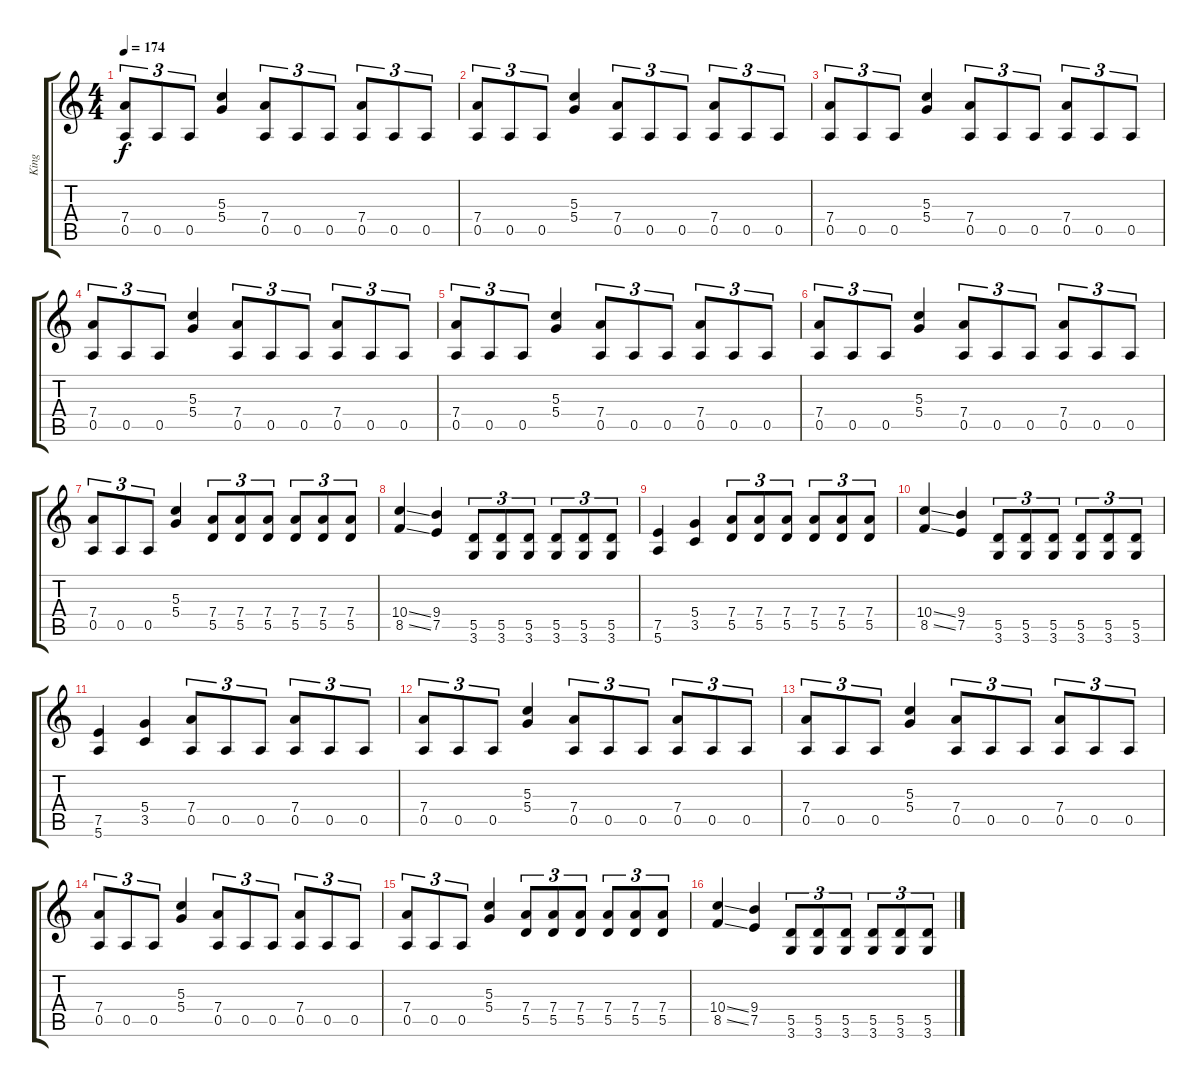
\track ("King" "King") {instrument distortionguitar}
\staff {score tabs}
\tuning (E4 B3 G3 D3 A2 E2) {hide}
\ts (4 4)
\tempo 174
\clef g2
\ks c
(7.4 0.5).8{tu (3 2) dy f} 0.5.8{tu (3 2)} 0.5.8{tu (3 2)} (5.3 5.4).4 (7.4 0.5).8{tu (3 2)} 0.5.8{tu (3 2)} 0.5.8{tu (3 2)} (7.4 0.5).8{tu (3 2)} 0.5.8{tu (3 2)} 0.5.8{tu (3 2)} |
(7.4 0.5).8{tu (3 2)} 0.5.8{tu (3 2)} 0.5.8{tu (3 2)} (5.3 5.4).4 (7.4 0.5).8{tu (3 2)} 0.5.8{tu (3 2)} 0.5.8{tu (3 2)} (7.4 0.5).8{tu (3 2)} 0.5.8{tu (3 2)} 0.5.8{tu (3 2)} |
(7.4 0.5).8{tu (3 2)} 0.5.8{tu (3 2)} 0.5.8{tu (3 2)} (5.3 5.4).4 (7.4 0.5).8{tu (3 2)} 0.5.8{tu (3 2)} 0.5.8{tu (3 2)} (7.4 0.5).8{tu (3 2)} 0.5.8{tu (3 2)} 0.5.8{tu (3 2)} |
(7.4 0.5).8{tu (3 2)} 0.5.8{tu (3 2)} 0.5.8{tu (3 2)} (5.3 5.4).4 (7.4 0.5).8{tu (3 2)} 0.5.8{tu (3 2)} 0.5.8{tu (3 2)} (7.4 0.5).8{tu (3 2)} 0.5.8{tu (3 2)} 0.5.8{tu (3 2)} |
(7.4 0.5).8{tu (3 2)} 0.5.8{tu (3 2)} 0.5.8{tu (3 2)} (5.3 5.4).4 (7.4 0.5).8{tu (3 2)} 0.5.8{tu (3 2)} 0.5.8{tu (3 2)} (7.4 0.5).8{tu (3 2)} 0.5.8{tu (3 2)} 0.5.8{tu (3 2)} |
(7.4 0.5).8{tu (3 2)} 0.5.8{tu (3 2)} 0.5.8{tu (3 2)} (5.3 5.4).4 (7.4 0.5).8{tu (3 2)} 0.5.8{tu (3 2)} 0.5.8{tu (3 2)} (7.4 0.5).8{tu (3 2)} 0.5.8{tu (3 2)} 0.5.8{tu (3 2)} |
(7.4 0.5).8{tu (3 2)} 0.5.8{tu (3 2)} 0.5.8{tu (3 2)} (5.3 5.4).4 (7.4 5.5).8{tu (3 2)} (7.4 5.5).8{tu (3 2)} (7.4 5.5).8{tu (3 2)} (7.4 5.5).8{tu (3 2)} (7.4 5.5).8{tu (3 2)} (7.4 5.5).8{tu (3 2)} |
(10.4{ss} 8.5{ss}).4 (9.4 7.5).4 (5.5 3.6).8{tu (3 2)} (5.5 3.6).8{tu (3 2)} (5.5 3.6).8{tu (3 2)} (5.5 3.6).8{tu (3 2)} (5.5 3.6).8{tu (3 2)} (5.5 3.6).8{tu (3 2)} |
(7.5 5.6).4 (5.4 3.5).4 (7.4 5.5).8{tu (3 2)} (7.4 5.5).8{tu (3 2)} (7.4 5.5).8{tu (3 2)} (7.4 5.5).8{tu (3 2)} (7.4 5.5).8{tu (3 2)} (7.4 5.5).8{tu (3 2)} |
(10.4{ss} 8.5{ss}).4 (9.4 7.5).4 (5.5 3.6).8{tu (3 2)} (5.5 3.6).8{tu (3 2)} (5.5 3.6).8{tu (3 2)} (5.5 3.6).8{tu (3 2)} (5.5 3.6).8{tu (3 2)} (5.5 3.6).8{tu (3 2)} |
(7.5 5.6).4 (5.4 3.5).4 (7.4 0.5).8{tu (3 2)} 0.5.8{tu (3 2)} 0.5.8{tu (3 2)} (7.4 0.5).8{tu (3 2)} 0.5.8{tu (3 2)} 0.5.8{tu (3 2)} |
(7.4 0.5).8{tu (3 2)} 0.5.8{tu (3 2)} 0.5.8{tu (3 2)} (5.3 5.4).4 (7.4 0.5).8{tu (3 2)} 0.5.8{tu (3 2)} 0.5.8{tu (3 2)} (7.4 0.5).8{tu (3 2)} 0.5.8{tu (3 2)} 0.5.8{tu (3 2)} |
(7.4 0.5).8{tu (3 2)} 0.5.8{tu (3 2)} 0.5.8{tu (3 2)} (5.3 5.4).4 (7.4 0.5).8{tu (3 2)} 0.5.8{tu (3 2)} 0.5.8{tu (3 2)} (7.4 0.5).8{tu (3 2)} 0.5.8{tu (3 2)} 0.5.8{tu (3 2)} |
(7.4 0.5).8{tu (3 2)} 0.5.8{tu (3 2)} 0.5.8{tu (3 2)} (5.3 5.4).4 (7.4 0.5).8{tu (3 2)} 0.5.8{tu (3 2)} 0.5.8{tu (3 2)} (7.4 0.5).8{tu (3 2)} 0.5.8{tu (3 2)} 0.5.8{tu (3 2)} |
(7.4 0.5).8{tu (3 2)} 0.5.8{tu (3 2)} 0.5.8{tu (3 2)} (5.3 5.4).4 (7.4 5.5).8{tu (3 2)} (7.4 5.5).8{tu (3 2)} (7.4 5.5).8{tu (3 2)} (7.4 5.5).8{tu (3 2)} (7.4 5.5).8{tu (3 2)} (7.4 5.5).8{tu (3 2)} |
(10.4{ss} 8.5{ss}).4 (9.4 7.5).4 (5.5 3.6).8{tu (3 2)} (5.5 3.6).8{tu (3 2)} (5.5 3.6).8{tu (3 2)} (5.5 3.6).8{tu (3 2)} (5.5 3.6).8{tu (3 2)} (5.5 3.6).8{tu (3 2)}
